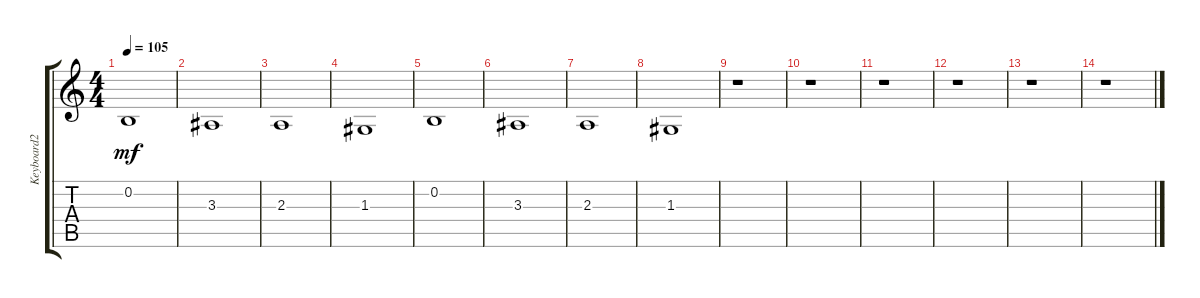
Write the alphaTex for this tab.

\track ("Keyboard2" "Keyboard2") {instrument lead2sawtooth}
\staff {score tabs}
\tuning (E4 B3 G3 D3 A2 E2) {hide}
\ts (4 4)
\tempo 105
\clef g2
\ks c
0.2.1{dy mf} |
3.3.1 |
2.3.1 |
1.3.1 |
0.2.1 |
3.3.1 |
2.3.1 |
1.3.1 |
r.1 |
r.1 |
r.1 |
r.1 |
r.1 |
r.1
